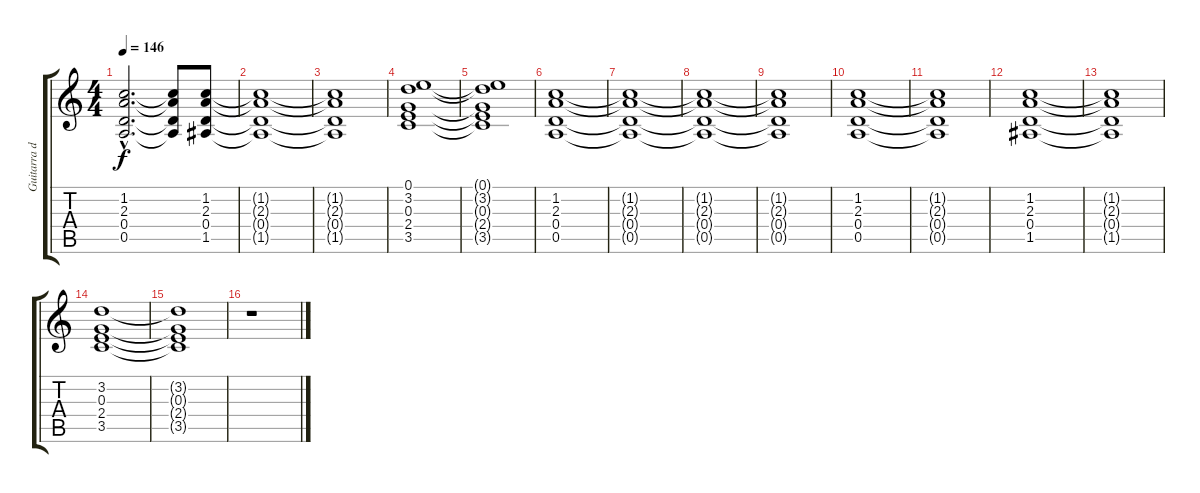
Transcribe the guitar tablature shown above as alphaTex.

\track ("Guitarra de Apoyo" "Guitarra d") {instrument distortionguitar}
\staff {score tabs}
\tuning (E4 B3 G3 D3 A2 E2) {hide}
\ts (4 4)
\tempo 146
\clef g2
\ks c
(1.2{hac t} 2.3{hac t} 0.4{hac t} 0.5{hac t}).2{d dy f} (1.2{t} 2.3{t} 0.4{t} 0.5{t}).8 (1.2 2.3 0.4 1.5).8 |
(1.2{t} 2.3{t} 0.4{t} 1.5{t}).1 |
(1.2{t} 2.3{t} 0.4{t} 1.5{t}).1 |
(0.1 3.2 0.3 2.4 3.5).1 |
(0.1{t} 3.2{t} 0.3{t} 2.4{t} 3.5{t}).1 |
(1.2 2.3 0.4 0.5).1 |
(1.2{t} 2.3{t} 0.4{t} 0.5{t}).1 |
(1.2{t} 2.3{t} 0.4{t} 0.5{t}).1 |
(1.2{t} 2.3{t} 0.4{t} 0.5{t}).1 |
(1.2 2.3 0.4 0.5).1 |
(1.2{t} 2.3{t} 0.4{t} 0.5{t}).1 |
(1.2 2.3 0.4 1.5).1 |
(1.2{t} 2.3{t} 0.4{t} 1.5{t}).1 |
(3.2 0.3 2.4 3.5).1 |
(3.2{t} 0.3{t} 2.4{t} 3.5{t}).1 |
r.1
